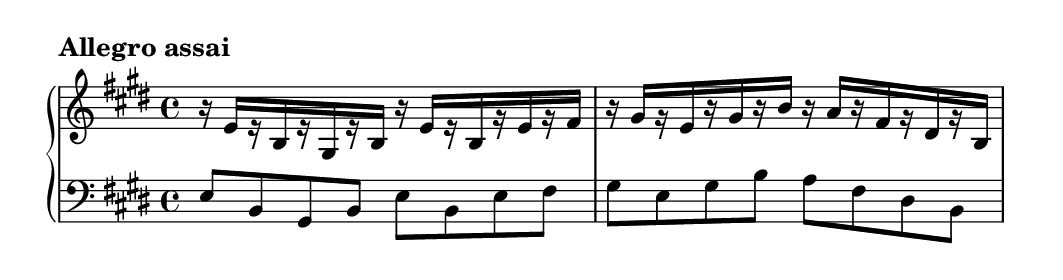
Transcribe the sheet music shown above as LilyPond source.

\version "2.24.0"
\header {
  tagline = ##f
}
\paper {
  paper-height = 6\cm
  paper-width = 18\cm
}
\layout {
  indent = #0
  ragged-right = ##f
}

\include "../../../../stylesheets/typography.ly"
\score {
  \header {
    piece = "Allegro assai"
  }
  \new PianoStaff <<
    \new Staff \relative c' {
      \clef "treble" \time 4/4 \key e \major
      r16 e [ r b r gis r b ] r e [ r b r e r fis ] |
      r16 gis [ r e r gis r b ] r a [ r fis r dis r b ]
    }
    \new Staff \relative c {
      \clef "bass" \time 4/4 \key e \major
      e8 b gis b e b e fis |
      gis8 e gis b a fis dis b
    }
  >>
}
